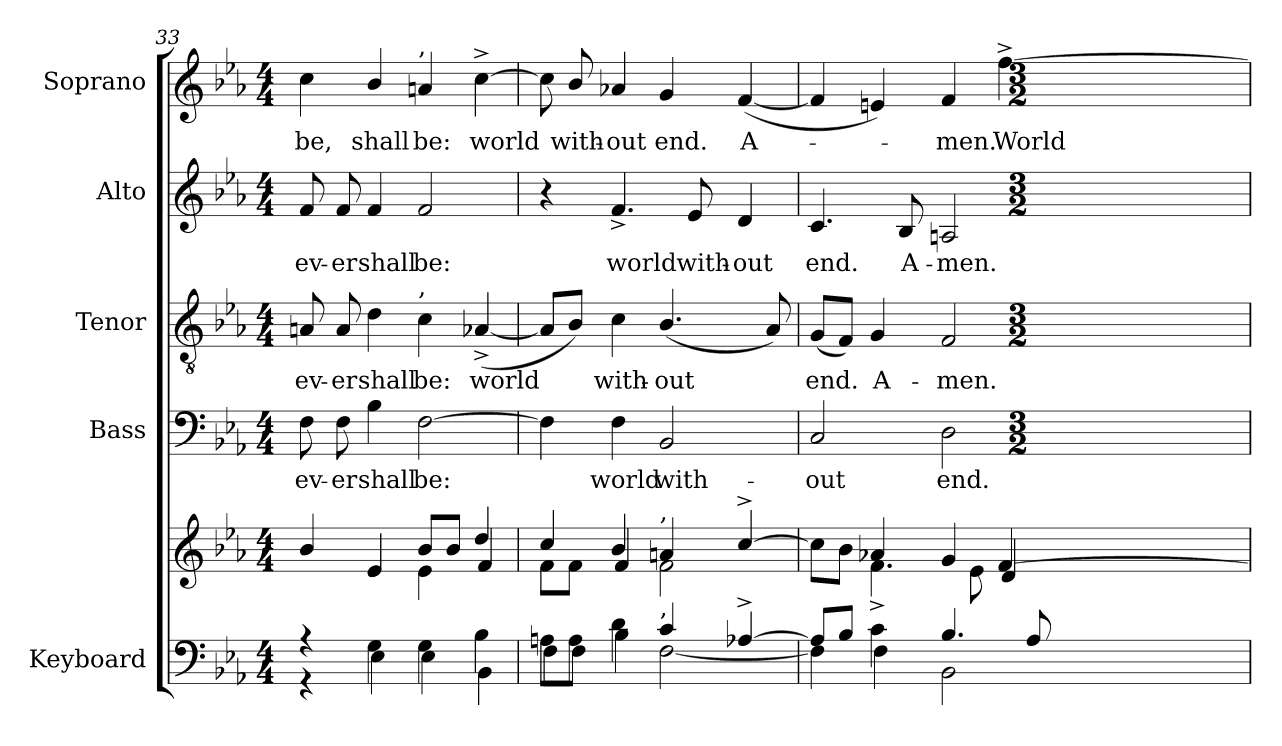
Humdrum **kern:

**kern	**kern	**kern	**text	**kern	**text	**kern	**text	**kern	**text
*part5	*part5	*part4	*part4	*part3	*part3	*part2	*part2	*part1	*part1
*staff6	*staff5	*staff4	*staff4	*staff3	*staff3	*staff2	*staff2	*staff1	*staff1
*I"Keyboard	*	*I"Bass	*	*I"Tenor	*	*I"Alto	*	*I"Soprano	*
*	*	*I'B	*	*I'T	*	*I'A	*	*I'S	*
!!LO:LB:g=z
*clefF4	*clefG2	*clefF4	*	*clefGv2	*	*clefG2	*	*clefG2	*
*k[b-e-a-]	*k[b-e-a-]	*k[b-e-a-]	*	*k[b-e-a-]	*	*k[b-e-a-]	*	*k[b-e-a-]	*
*E-:	*E-:	*E-:	*	*E-:	*	*E-:	*	*E-:	*
*M4/4	*M4/4	*M4/4	*	*M4/4	*	*M4/4	*	*M4/4	*
=33	=33	=33	=33	=33	=33	=33	=33	=33	=33
*^	*^	*	*	*	*	*	*	*	*
!	!	!	!	!	!LO:LY:b	!	!LO:LY:b	!	!LO:LY:b	!	!LO:LY:b
4r	4r	4b-/	4ryy	8F	ev-	8An	ev-	8f	ev-	4cc	be,
!	!	!	!	!	!LO:LY:b	!	!LO:LY:b	!	!LO:LY:b	!	!
.	.	.	.	8F	-er	8A	-er	8f	-er	.	.
!	!	!	!	!	!LO:LY:b	!	!LO:LY:b	!	!LO:LY:b	!	!LO:LY:b
4G\	4E-\	4e-/	4e-/	4B-	shall	4d	shall	4f	shall	4b-/	shall
!	!	!	!	!	!	!	!	!	!	!LO:TX:a:t=,	!
!	!	!	!	!	!	!LO:TX:a:t=,	!	!	!	!	!
!	!	!	!	!	!LO:LY:b	!	!LO:LY:b	!	!LO:LY:b	!	!LO:LY:b
4G\	4E-\	8b-/L	4e-\	[2F	be:	4c	be:	2f	be:	4an	be:
.	.	8b-/J	.	.	.	.	.	.	.	.	.
!	!	!	!	!	!	!	!LO:LY:b	!	!	!	!LO:LY:b
4B-\	4BB-\	4dd/	4f/	.	.	(<[4A-X^	world	.	.	[4cc^	world
!!LO:LB:g=z
=34	=34	=34	=34	=34	=34	=34	=34	=34	=34	=34	=34
8An\L	8F\L	4cc/	8f\L	4F]	.	8A-L]	.	4r	.	8cc]	.
!	!	!	!	!	!	!	!	!	!	!	!LO:LY:b
8A\J	8F\J	.	8f\J	.	.	8B-J)	.	.	.	8b-/	with-
!	!	!	!	!	!LO:LY:b	!	!LO:LY:b	!	!LO:LY:b	!	!LO:LY:b
4d\	4B-\	4b-/	4f/	4F	world	4c	with-	4.f^	world	4a-X	-out
!	!	!LO:TX:a:t=,	!	!	!	!	!	!	!	!	!
!LO:TX:a:t=,	!	!	!	!	!	!	!	!	!	!	!
!	!	!	!	!	!LO:LY:b	!	!LO:LY:b	!	!	!	!LO:LY:b
4c/	[2F\	4an/	2f\	2BB-	with-	(<4.B-/	-out	.	.	4g	end.
!	!	!	!	!	!	!	!	!	!LO:LY:b	!	!
.	.	.	.	.	.	.	.	8e-	with-	.	.
!	!	!	!	!	!	!	!	!	!LO:LY:b	!	!LO:LY:b
[4A-X^/	.	[4cc^/	.	.	.	.	.	4d	-out	(<[4f	A-
.	.	.	.	.	.	8A-)	.	.	.	.	.
=35	=35	=35	=35	=35	=35	=35	=35	=35	=35	=35	=35
!	!	!	!	!	!LO:LY:b	!	!LO:LY:b	!	!LO:LY:b	!	!
8A-/L]	4F\]	8cc\L]	4ryy	2C	-out	(<8GL	end.	4.c	end.	4f]	.
8B-/J	.	8b-\J	.	.	.	8FJ)	.	.	.	.	.
!	!	!	!	!	!	!	!LO:LY:b	!	!	!	!
4c\	4F\	4a-X/	4.f^\	.	.	4G	A-	.	.	4en)	.
!	!	!	!	!	!	!	!	!	!LO:LY:b	!	!
.	.	.	.	.	.	.	.	8B-	A-	.	.
!	!	!	!	!	!LO:LY:b	!	!LO:LY:b	!	!LO:LY:b	!	!LO:LY:b
4.B-/	2BB-\	4g/	.	2D	end.	2F	-men.	2An	-men.	4f	men.
.	.	.	8e-\	.	.	.	.	.	.	.	.
!	!	!	!	!	!	!	!	!	!	!	!LO:LY:b
.	.	[4f/	4d/	.	.	.	.	.	.	[4ff^	World
8A-/	.	.	.	.	.	.	.	.	.	.	.
*v	*v	*	*	*	*	*	*	*	*	*	*
*	*v	*v	*	*	*	*	*	*	*	*
*	*	*M3/2	*	*M3/2	*	*M3/2	*	*M3/2	*
=	=	=	=	=	=	=	=	=	=
*-	*-	*-	*-	*-	*-	*-	*-	*-	*-
